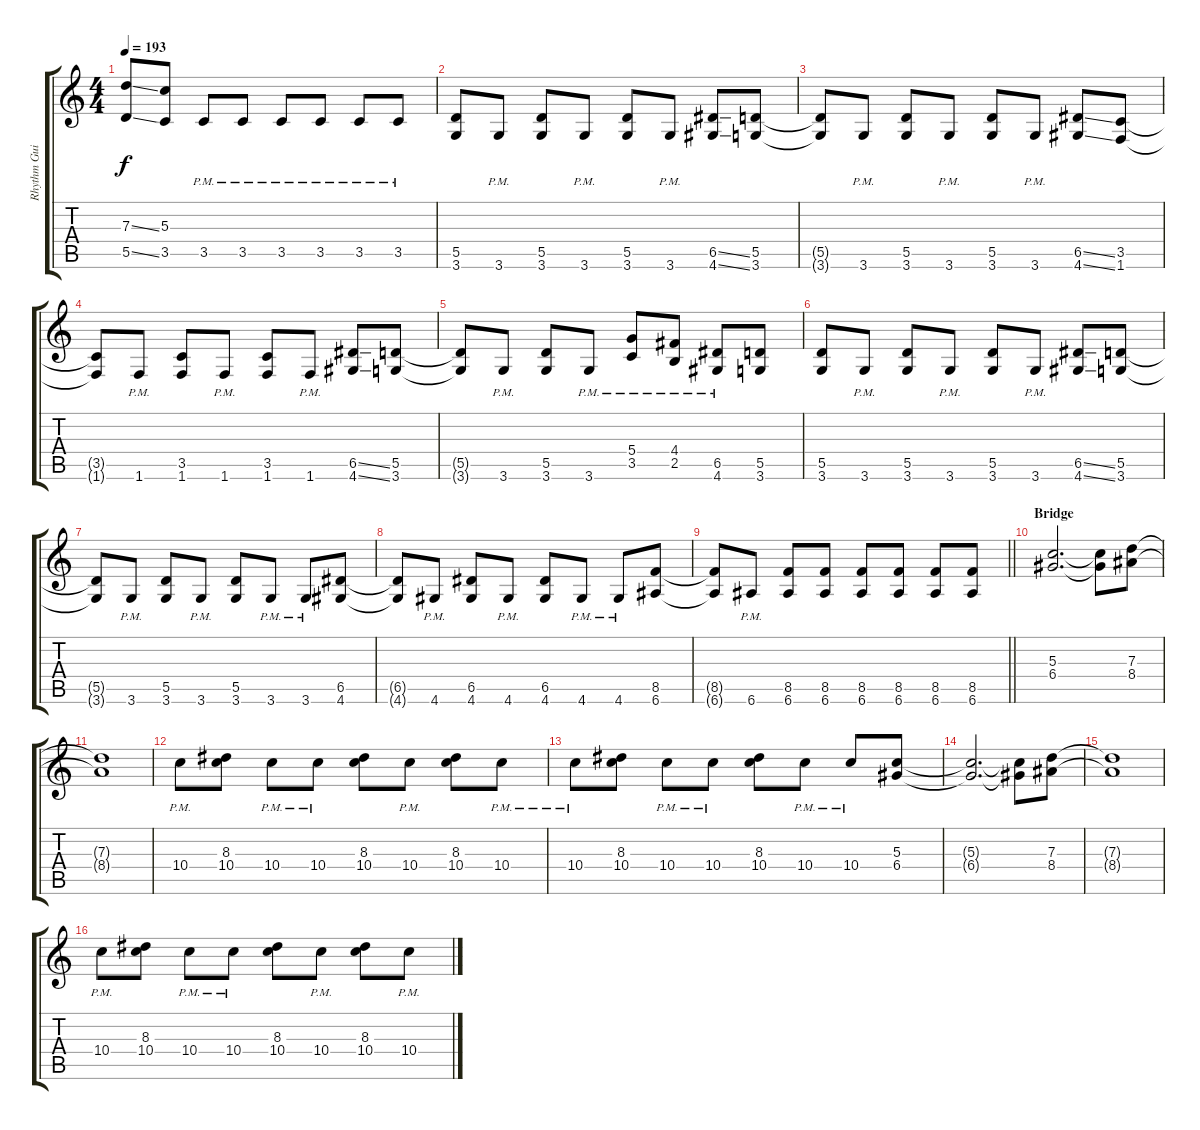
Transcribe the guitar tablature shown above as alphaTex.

\track ("Rhythm Guitar II" "Rhythm Gui") {instrument overdrivenguitar}
\staff {score tabs}
\tuning (E4 B3 G3 D3 A2 E2) {hide}
\ts (4 4)
\tempo 193
\clef g2
\ks c
(7.3{ss} 5.5{ss}).8{dy f} (5.3 3.5).8 3.5{pm}.8 3.5{pm}.8 3.5{pm}.8 3.5{pm}.8 3.5{pm}.8 3.5{pm}.8 |
(5.5 3.6).8 3.6{pm}.8 (5.5 3.6).8 3.6{pm}.8 (5.5 3.6).8 3.6{pm}.8 (6.5{ss} 4.6{ss}).8 (5.5 3.6).8 |
(5.5{t} 3.6{t}).8 3.6{pm}.8 (5.5 3.6).8 3.6{pm}.8 (5.5 3.6).8 3.6{pm}.8 (6.5{ss} 4.6{ss}).8 (3.5 1.6).8 |
(3.5{t} 1.6{t}).8 1.6{pm}.8 (3.5 1.6).8 1.6{pm}.8 (3.5 1.6).8 1.6{pm}.8 (6.5{ss} 4.6{ss}).8 (5.5 3.6).8 |
(5.5{t} 3.6{t}).8 3.6{pm}.8 (5.5 3.6).8 3.6{pm}.8 (5.4{pm} 3.5{pm}).8 (4.4{pm} 2.5{pm}).8 (6.5{pm} 4.6{pm}).8 (5.5 3.6).8 |
(5.5 3.6).8 3.6{pm}.8 (5.5 3.6).8 3.6{pm}.8 (5.5 3.6).8 3.6{pm}.8 (6.5{ss} 4.6{ss}).8 (5.5 3.6).8 |
(5.5{t} 3.6{t}).8 3.6{pm}.8 (5.5 3.6).8 3.6{pm}.8 (5.5 3.6).8 3.6{pm}.8 3.6{pm}.8 (6.5 4.6).8 |
(6.5{t} 4.6{t}).8 4.6{pm}.8 (6.5 4.6).8 4.6{pm}.8 (6.5 4.6).8 4.6{pm}.8 4.6{pm}.8 (8.5 6.6).8 |
\barLineRight lightlight
(8.5{t} 6.6{t}).8 6.6{pm}.8 (8.5 6.6).8 (8.5 6.6).8 (8.5 6.6).8 (8.5 6.6).8 (8.5 6.6).8 (8.5 6.6).8 |
\section ("" "Bridge")
(5.3 6.4).2{d} (5.3{t} 6.4{t}).8 (7.3 8.4).8 |
(7.3{t} 8.4{t}).1 |
10.4{pm}.8 (8.3 10.4).8 10.4{pm}.8 10.4{pm}.8 (8.3 10.4).8 10.4{pm}.8 (8.3 10.4).8 10.4{pm}.8 |
10.4{pm}.8 (8.3 10.4).8 10.4{pm}.8 10.4{pm}.8 (8.3 10.4).8 10.4{pm}.8 10.4{pm}.8 (5.3 6.4).8 |
(5.3{t} 6.4{t}).2{d} (5.3{t} 6.4{t}).8 (7.3 8.4).8 |
(7.3{t} 8.4{t}).1 |
10.4{pm}.8 (8.3 10.4).8 10.4{pm}.8 10.4{pm}.8 (8.3 10.4).8 10.4{pm}.8 (8.3 10.4).8 10.4{pm}.8
